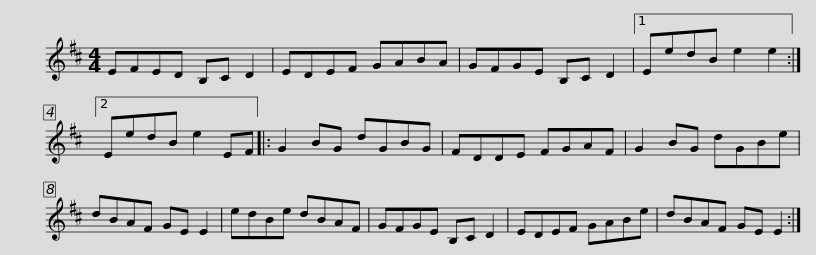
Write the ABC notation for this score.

X:1
L:1/8
M:4/4
I:linebreak $
K:D
V:1 treble
V:1
 EFED B,C D2 | EDEF GABA | GFGE B,C D2 |1 EedB e2 e2 :|2 EedB e2 EF |:$ %5
 G2 BG dGBG | FDDE FGAF | G2 BG dGBe | dBAF GE E2 | edBe dBAF | %10
 GFGE B,C D2 |$ EDEF GABe | dBAF GE E2 :| %13
